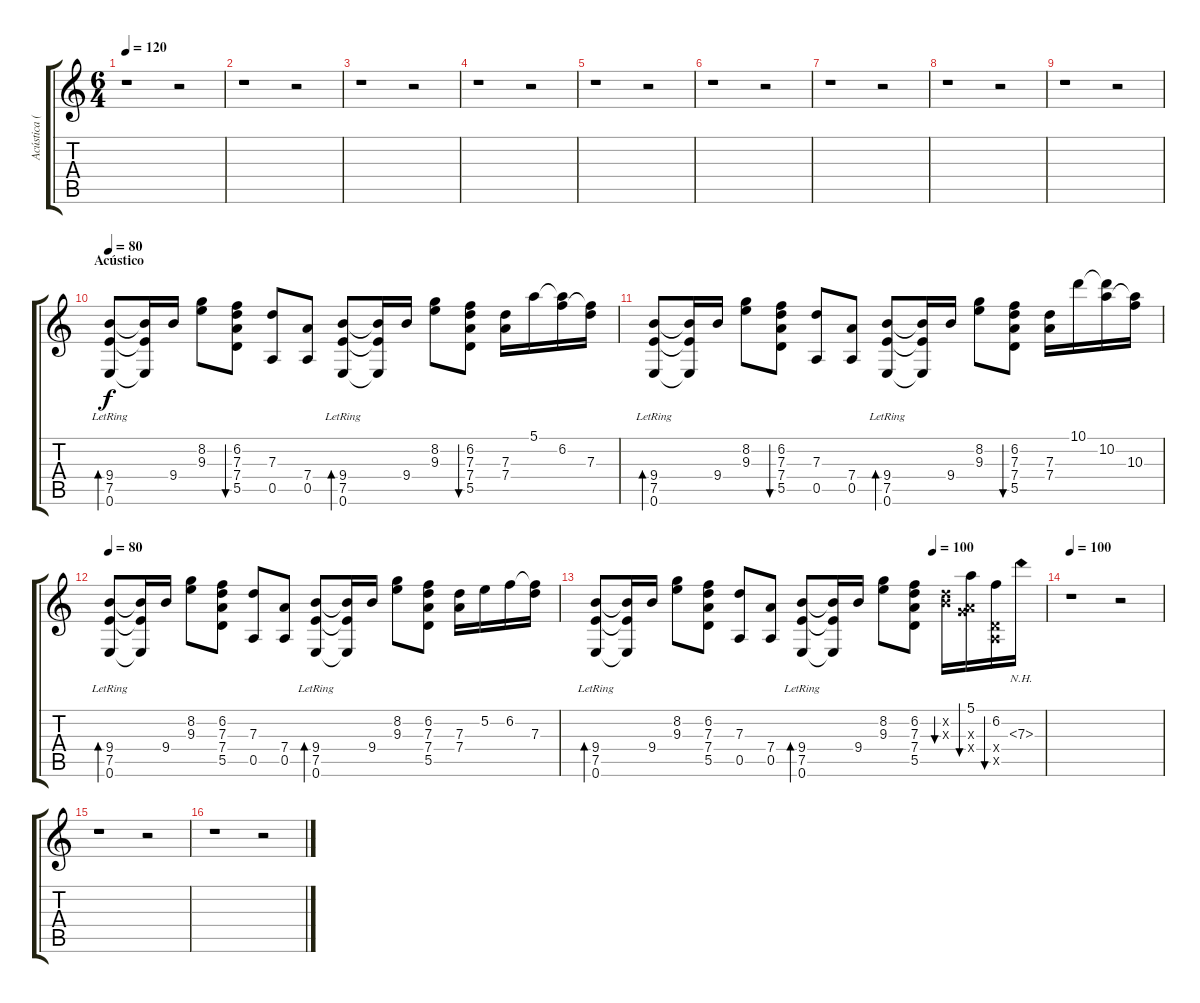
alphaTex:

\track ("Acústica (Melodía)" "Acústica (") {instrument acousticguitarnylon}
\staff {score tabs}
\tuning (E4 B3 G3 D3 A2 E2) {hide}
\ts (6 4)
\tempo 120
\clef g2
\ks c
r.1{dy f} r.2 |
r.1 r.2 |
r.1 r.2 |
r.1 r.2 |
r.1 r.2 |
r.1 r.2 |
r.1 r.2 |
r.1 r.2 |
r.1 r.2 |
\section ("" "Acústico")
\tempo 80
(9.4{lr} 7.5{lr} 0.6{lr}).8{bd 240} (9.4{t} 7.5{t} 0.6{t}).16 9.4.16 (8.2 9.3).8 (6.2 7.3 7.4 5.5).8{bu 240} (7.3 0.5).8 (7.4 0.5).8 (9.4{lr} 7.5{lr} 0.6{lr}).8{bd 240} (9.4{t} 7.5{t} 0.6{t}).16 9.4.16 (8.2 9.3).8 (6.2 7.3 7.4 5.5).8{bu 240} (7.3 7.4).16 5.1.16 (5.1{t} 6.2).16 (6.2{t} 7.3).16 |
(9.4{lr} 7.5{lr} 0.6{lr}).8{bd 480} (9.4{t} 7.5{t} 0.6{t}).16 9.4.16 (8.2 9.3).8 (6.2 7.3 7.4 5.5).8{bu 240} (7.3 0.5).8 (7.4 0.5).8 (9.4{lr} 7.5{lr} 0.6{lr}).8{bd 480} (9.4{t} 7.5{t} 0.6{t}).16 9.4.16 (8.2 9.3).8 (6.2 7.3 7.4 5.5).8{bu 240} (7.3 7.4).16 10.1.16 (10.1{t} 10.2).16 (10.2{t} 10.3).16 |
\tempo 80
(9.4{lr} 7.5{lr} 0.6{lr}).8{bd 480} (9.4{t} 7.5{t} 0.6{t}).16 9.4.16 (8.2 9.3).8 (6.2 7.3 7.4 5.5).8 (7.3 0.5).8 (7.4 0.5).8 (9.4{lr} 7.5{lr} 0.6{lr}).8{bd 480} (9.4{t} 7.5{t} 0.6{t}).16 9.4.16 (8.2 9.3).8 (6.2 7.3 7.4 5.5).8 (7.3 7.4).16 5.2.16 6.2.16 (6.2{t} 7.3).16 |
\tempo (100 0.75)
(9.4{lr} 7.5{lr} 0.6{lr}).8{bd 480} (9.4{t} 7.5{t} 0.6{t}).16 9.4.16 (8.2 9.3).8 (6.2 7.3 7.4 5.5).8 (7.3 0.5).8 (7.4 0.5).8 (9.4{lr} 7.5{lr} 0.6{lr}).8{bd 480} (9.4{t} 7.5{t} 0.6{t}).16 9.4.16 (8.2 9.3).8 (6.2 7.3 7.4 5.5).8 (0.2{x} 7.3{x}).16{bu 480} (5.1 0.3{x} 7.4{x}).16{bu 480} (6.2 0.4{x} 0.5{x}).16{bu 480} 7.3{nh}.16 |
\tempo 100
r.1 r.2 |
r.1 r.2 |
r.1 r.2
